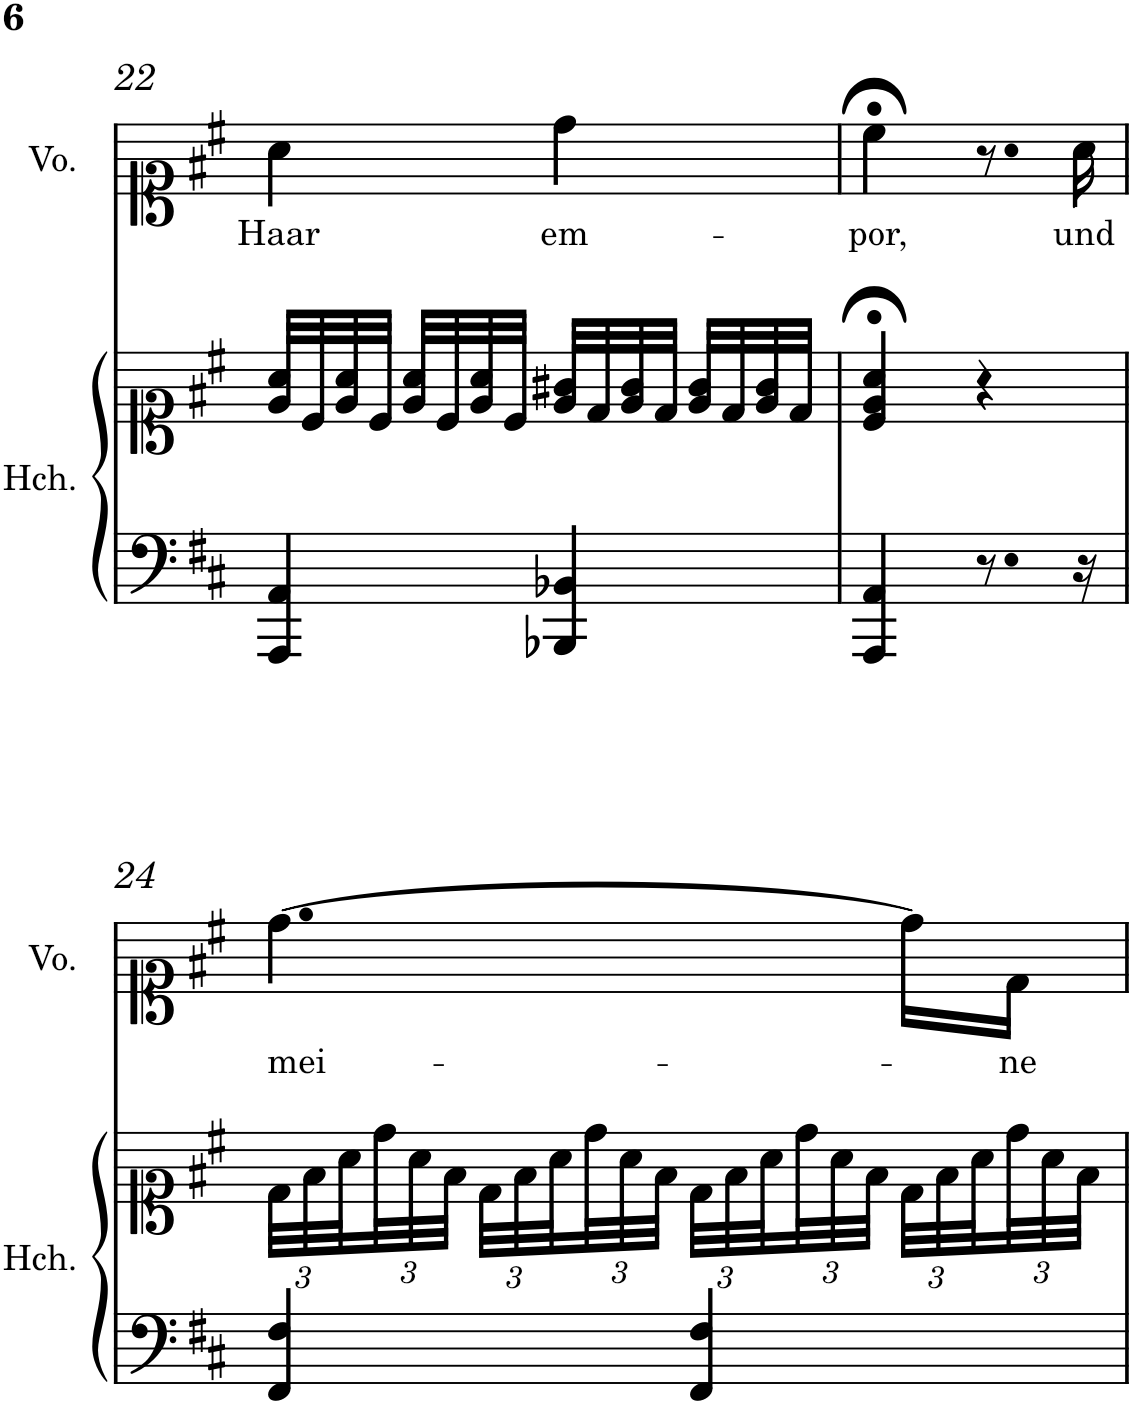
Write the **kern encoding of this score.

**kern	**kern	**kern	**text
*part2	*part2	*part1	*part1
*staff3	*staff2	*staff1	*staff1
*I"Harpsichord	*	*I"Voice	*
*I'Hch.	*	*I'Vo.	*
!!LO:PB:g=z
*clefF4	*clefC1	*clefC1	*
*k[f#c#]	*k[f#c#]	*k[f#c#]	*
*M2/4	*M2/4	*M2/4	*
=22	=22	=22	=22
!	!	!	!LO:LY:b
4AAA/ 4AA/	32e/ 32a/LLL	4a\	Haar
.	32c#/	.	.
.	32e/ 32a/	.	.
.	32c#/JJJ	.	.
.	32e/ 32a/LLL	.	.
.	32c#/	.	.
.	32e/ 32a/	.	.
.	32c#/JJJ	.	.
!	!	!	!LO:LY:b
4BBB-X/ 4BB-X/	32e/ 32g#X/LLL	4dd\	em-
.	32d/	.	.
.	32e/ 32g#/	.	.
.	32d/JJJ	.	.
.	32e/ 32g#/LLL	.	.
.	32d/	.	.
.	32e/ 32g#/	.	.
.	32d/JJJ	.	.
=23	=23	=23	=23
!	!	!	!LO:LY:b
4AAA/ 4AA/	4c#/;< 4e/;< 4a/;<	4cc#;<\	-por,
8.r	4r	8.r	.
!	!	!	!LO:LY:b
16r	.	16a\	und
!!LO:LB:g=z
=24	=24	=24	=24
*	*Xbrackettup	*	*
!	!	!	!LO:LY:b
4FF#/ 4F#/	48d\LLL	[4.dd\	mei-
.	48f#\	.	.
.	48a\	.	.
.	48dd\	.	.
.	48a\	.	.
.	48f#\JJJ	.	.
.	48d\LLL	.	.
.	48f#\	.	.
.	48a\	.	.
.	48dd\	.	.
.	48a\	.	.
.	48f#\JJJ	.	.
4FF#/ 4F#/	48d\LLL	.	.
.	48f#\	.	.
.	48a\	.	.
.	48dd\	.	.
.	48a\	.	.
.	48f#\JJJ	.	.
.	48d\LLL	16dd\LL]	.
.	48f#\	.	.
.	48a\	.	.
!	!	!	!LO:LY:b
.	48dd\	16d\JJ	-ne
.	48a\	.	.
.	48f#\JJJ	.	.
=	=	=	=
*-	*-	*-	*-
